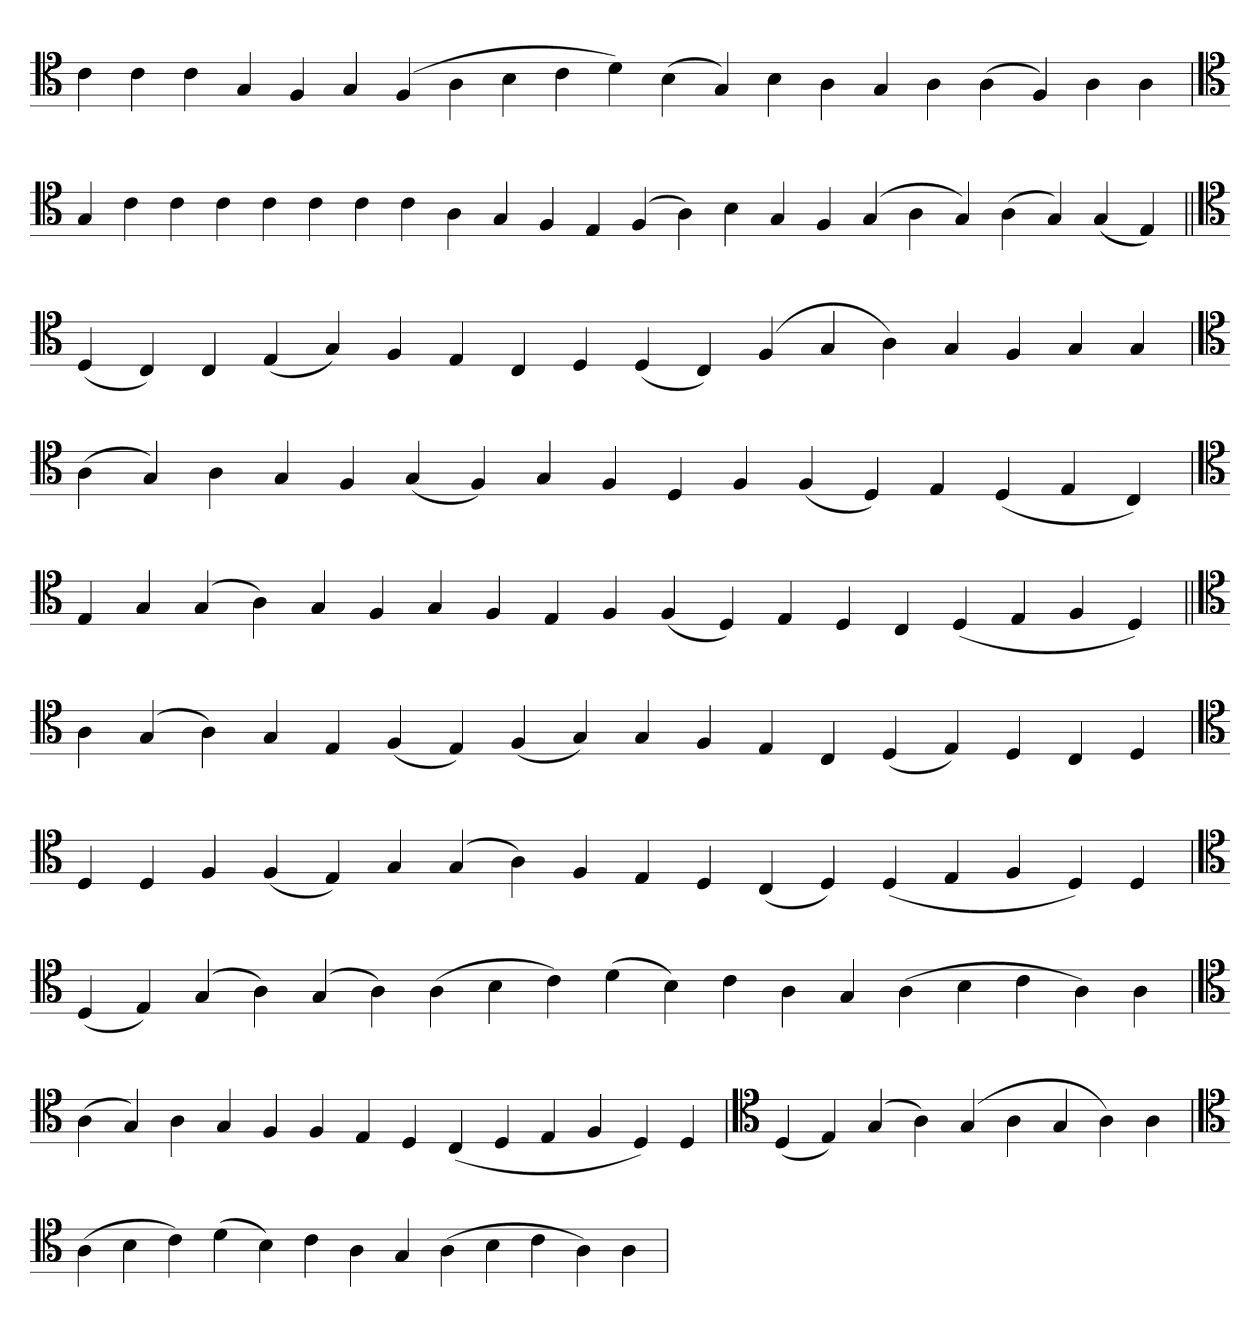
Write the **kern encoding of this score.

**kern
*part1
*staff1
*clefC4
=
4c
4c
4c
4G
4F
4G
(4F
4A
4B
4c
4d)
(4B
4G)
4B
4A
4G
4A
(4A
4F)
4A
4A
=`
*clefC4
4G
4c
4c
4c
4c
4c
4c
4c
4A
4G
4F
4E
(4F
4A)
4B
4G
4F
(4G
4A
4G)
(4A
4G)
(4G
4E)
=||
*clefC4
(4D
4C)
4C
(4E
4G)
4F
4E
4C
4D
(4D
4C)
(4F
4G
4A)
4G
4F
4G
4G
='
*clefC4
(4A
4G)
4A
4G
4F
(4G
4F)
4G
4F
4D
4F
(4F
4D)
4E
(4D
4E
4C)
=`
*clefC4
4E
4G
(4G
4A)
4G
4F
4G
4F
4E
4F
(4F
4D)
4E
4D
4C
(4D
4E
4F
4D)
=||
*clefC4
4A
(4G
4A)
4G
4E
(4F
4E)
(4F
4G)
4G
4F
4E
4C
(4D
4E)
4D
4C
4D
='
*clefC4
4D
4D
4F
(4F
4E)
4G
(4G
4A)
4F
4E
4D
(4C
4D)
(4D
4E
4F
4D)
4D
=
*clefC4
(4D
4E)
(4G
4A)
(4G
4A)
(4A
4B
4c)
(4d
4B)
4c
4A
4G
(4A
4B
4c
4A)
4A
=`
*clefC4
(4A
4G)
4A
4G
4F
4F
4E
4D
(4C
4D
4E
4F
4D)
4D
='
*clefC4
(4D
4E)
(4G
4A)
(4G
4A
4G
4A)
4A
=`
*clefC4
(4A
4B
4c)
(4d
4B)
4c
4A
4G
(4A
4B
4c
4A)
4A
=`
*-
